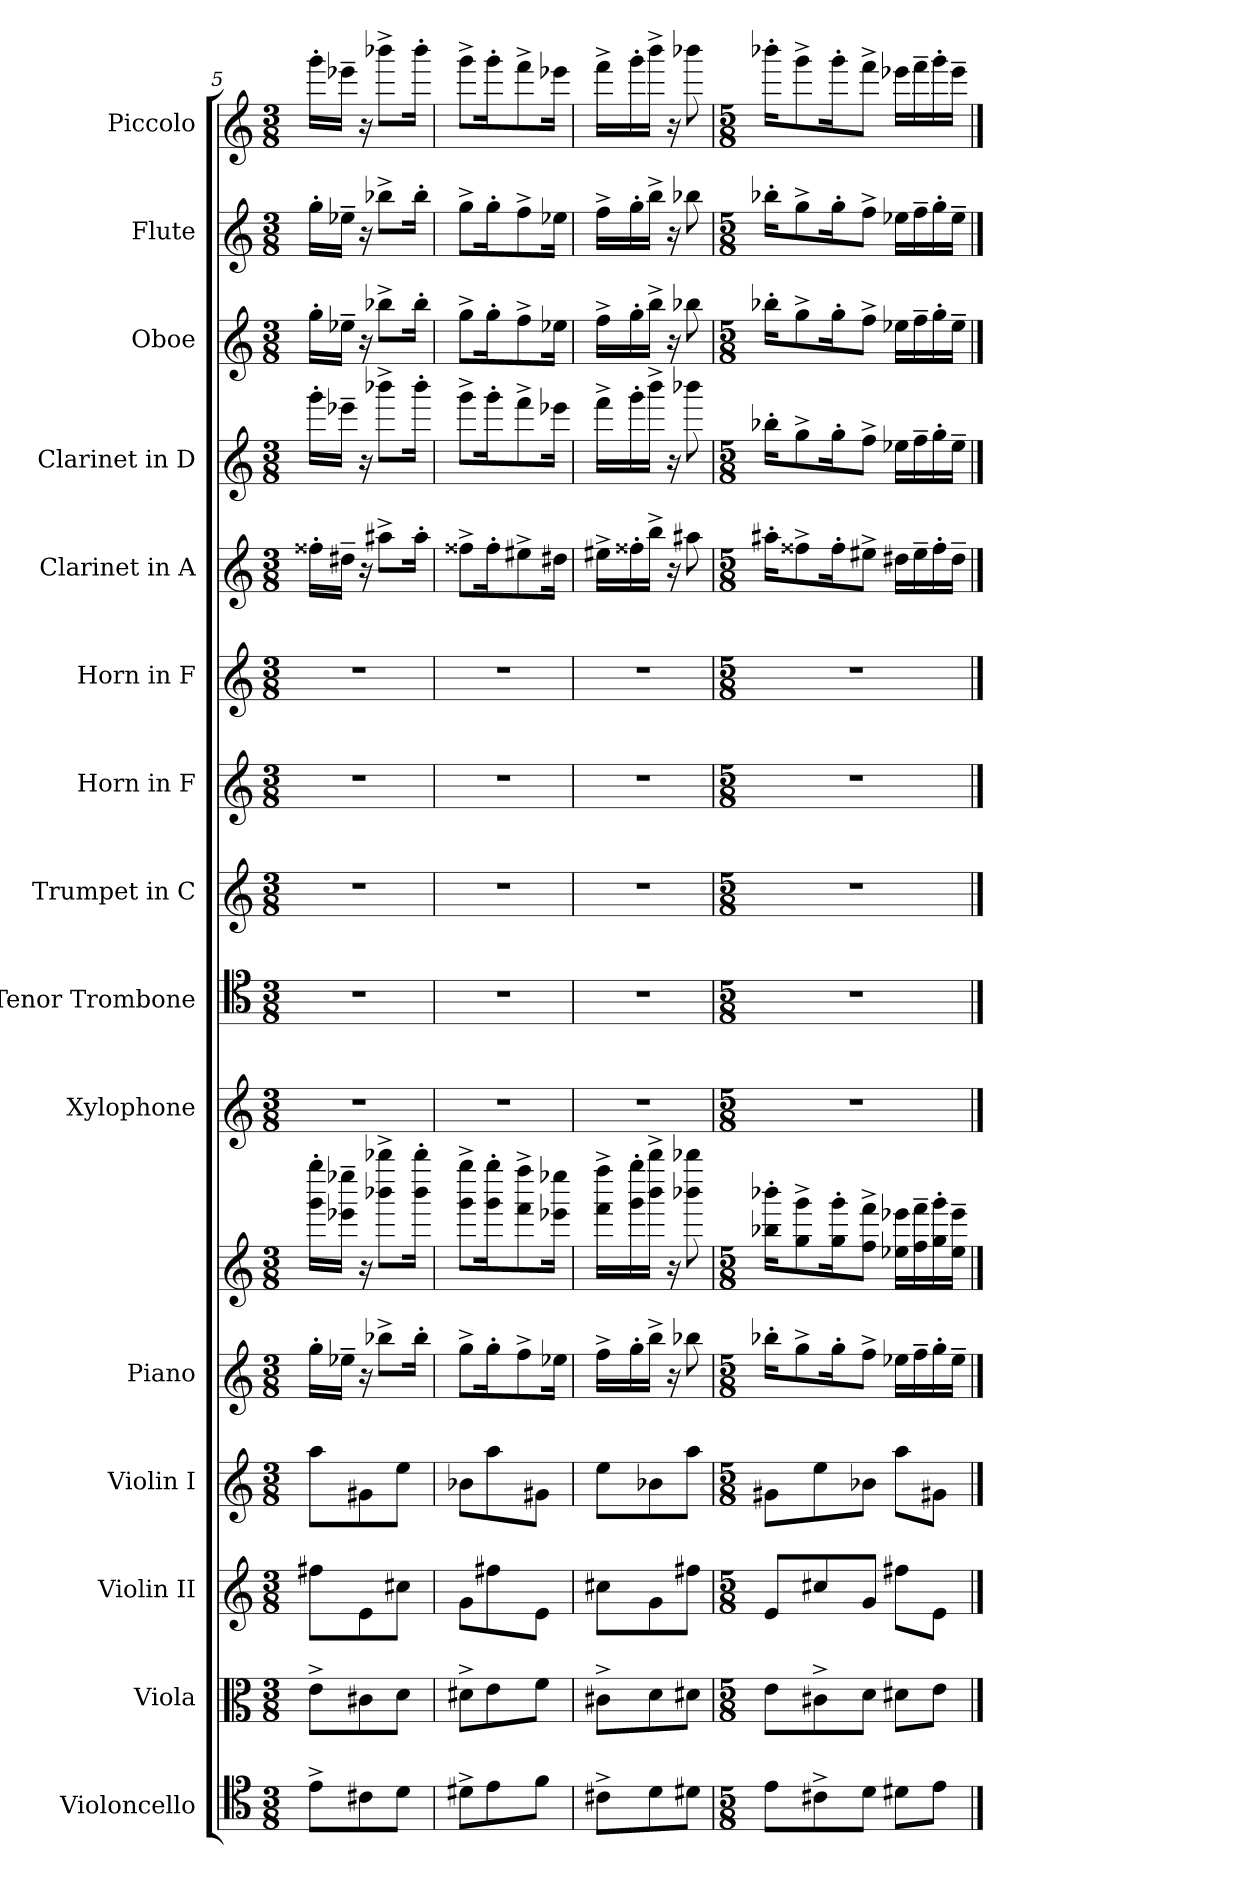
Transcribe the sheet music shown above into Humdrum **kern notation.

**kern	**kern	**kern	**kern	**kern	**kern	**kern	**kern	**kern	**kern	**kern	**kern	**kern	**kern	**kern	**kern
*part15	*part14	*part13	*part12	*part11	*part11	*part10	*part9	*part8	*part7	*part6	*part5	*part4	*part3	*part2	*part1
*staff16	*staff15	*staff14	*staff13	*staff12	*staff11	*staff10	*staff9	*staff8	*staff7	*staff6	*staff5	*staff4	*staff3	*staff2	*staff1
*I"Violoncello	*I"Viola	*I"Violin II	*I"Violin I	*I"Piano	*	*I"Xylophone	*I"Tenor Trombone	*I"Trumpet in C	*I"Horn in F	*I"Horn in F	*I"Clarinet in A	*I"Clarinet in D	*I"Oboe	*I"Flute	*I"Piccolo
*I'Vc.	*I'Vla.	*I'Vln. II	*I'Vln. I	*I'Pno.	*	*I'Xyl.	*I'Tbn.	*I'C Tpt.	*I'Hn.	*I'Hn.	*I'Cl.	*I'D Cl.	*I'Ob.	*I'Fl.	*I'Picc.
*clefC4	*clefC3	*clefG2	*clefG2	*clefG2	*clefG2	*clefG2	*clefC4	*clefG2	*clefG2	*clefG2	*clefG2	*clefG2	*clefG2	*clefG2	*clefG2
*k[]	*k[]	*k[]	*k[]	*k[]	*k[]	*k[]	*k[]	*k[]	*	*	*k[]	*k[]	*k[]	*k[]	*k[]
*M3/8	*M3/8	*M3/8	*M3/8	*M3/8	*M3/8	*M3/8	*M3/8	*M3/8	*M3/8	*M3/8	*M3/8	*M3/8	*M3/8	*M3/8	*M3/8
=5	=5	=5	=5	=5	=5	=5	=5	=5	=5	=5	=5	=5	=5	=5	=5
8e^L	8e^L	8ff#XL	8aaL	16gg'LL	16ggg' 16gggg'LL	4.r	4.r	4.r	4.r	4.r	16ff##X'LL	16ggg'LL	16gg'LL	16gg'LL	16ggg'LL
.	.	.	.	16ee-X~JJ	16eee-X~ 16eeee-X~JJ	.	.	.	.	.	16dd#X~JJ	16eee-X~JJ	16ee-X~JJ	16ee-X~JJ	16eee-X~JJ
8c#X	8c#X	8e	8g#X	16r	16r	.	.	.	.	.	16r	16r	16r	16r	16r
.	.	.	.	8bb-X^L	8bbb-X^ 8bbbb-X^L	.	.	.	.	.	8aa#X^L	8bbb-X^L	8bb-X^L	8bb-X^L	8bbb-X^L
8dJ	8dJ	8cc#XJ	8eeJ	.	.	.	.	.	.	.	.	.	.	.	.
.	.	.	.	16bb-'Jk	16bbb-' 16bbbb-'Jk	.	.	.	.	.	16aa#'Jk	16bbb-'Jk	16bb-'Jk	16bb-'Jk	16bbb-'Jk
=6	=6	=6	=6	=6	=6	=6	=6	=6	=6	=6	=6	=6	=6	=6	=6
8d#X^L	8d#X^L	8gL	8b-XL	8gg^L	8ggg^ 8gggg^L	4.r	4.r	4.r	4.r	4.r	8ff##X^L	8ggg^L	8gg^L	8gg^L	8ggg^L
8e	8e	8ff#X	8aa	16gg'K	16ggg' 16gggg'K	.	.	.	.	.	16ff##'K	16ggg'K	16gg'K	16gg'K	16ggg'K
.	.	.	.	8ff^	8fff^ 8ffff^	.	.	.	.	.	8ee#X^	8fff^	8ff^	8ff^	8fff^
8fJ	8fJ	8eJ	8g#XJ	.	.	.	.	.	.	.	.	.	.	.	.
.	.	.	.	16ee-XJk	16eee-X 16eeee-XJk	.	.	.	.	.	16dd#XJk	16eee-XJk	16ee-XJk	16ee-XJk	16eee-XJk
=7	=7	=7	=7	=7	=7	=7	=7	=7	=7	=7	=7	=7	=7	=7	=7
8c#X^L	8c#X^L	8cc#XL	8eeL	16ff^LL	16fff^ 16ffff^LL	4.r	4.r	4.r	4.r	4.r	16ee#X^LL	16fff^LL	16ff^LL	16ff^LL	16fff^LL
.	.	.	.	16gg'	16ggg' 16gggg'	.	.	.	.	.	16ff##X'	16ggg'	16gg'	16gg'	16ggg'
8d	8d	8g	8b-X	16bb^JJ	16bbb^ 16bbbb^JJ	.	.	.	.	.	16bb^JJ	16bbb^JJ	16bb^JJ	16bb^JJ	16bbb^JJ
.	.	.	.	16r	16r	.	.	.	.	.	16r	16r	16r	16r	16r
8d#XJ	8d#XJ	8ff#XJ	8aaJ	8bb-X	8bbb-X 8bbbb-X	.	.	.	.	.	8aa#X	8bbb-X	8bb-X	8bb-X	8bbb-X
=8	=8	=8	=8	=8	=8	=8	=8	=8	=8	=8	=8	=8	=8	=8	=8
*M5/8	*M5/8	*M5/8	*M5/8	*M5/8	*M5/8	*M5/8	*M5/8	*M5/8	*M5/8	*M5/8	*M5/8	*M5/8	*M5/8	*M5/8	*M5/8
8eL	8eL	8eL	8g#XL	16bb-X'KL	16bb-X' 16bbb-X'KL	3...r	3...r	3...r	3...r	3...r	16aa#X'KL	16bb-X'KL	16bb-X'KL	16bb-X'KL	16bbb-X'KL
.	.	.	.	8gg^	8gg^ 8ggg^	.	.	.	.	.	8ff##X^	8gg^	8gg^	8gg^	8ggg^
8c#X^	8c#X^	8cc#X	8ee	.	.	.	.	.	.	.	.	.	.	.	.
.	.	.	.	16gg'K	16gg' 16ggg'K	.	.	.	.	.	16ff##'K	16gg'K	16gg'K	16gg'K	16ggg'K
8dJ	8dJ	8gJ	8b-XJ	8ff^J	8ff^ 8fff^J	.	.	.	.	.	8ee#X^J	8ff^J	8ff^J	8ff^J	8fff^J
8d#XL	8d#XL	8ff#XL	8aaL	16ee-XLL	16ee-X 16eee-XLL	.	.	.	.	.	16dd#XLL	16ee-XLL	16ee-XLL	16ee-XLL	16eee-XLL
.	.	.	.	16ff~	16ff~ 16fff~	.	.	.	.	.	16ee#~	16ff~	16ff~	16ff~	16fff~
8eJ	8eJ	8eJ	8g#XJ	16gg'	16gg' 16ggg'	.	.	.	.	.	16ff##'	16gg'	16gg'	16gg'	16ggg'
.	.	.	.	16ee-~JJ	16ee-~ 16eee-~JJ	.	.	.	.	.	16dd#~JJ	16ee-~JJ	16ee-~JJ	16ee-~JJ	16eee-~JJ
==	==	==	==	==	==	==	==	==	==	==	==	==	==	==	==
*-	*-	*-	*-	*-	*-	*-	*-	*-	*-	*-	*-	*-	*-	*-	*-
